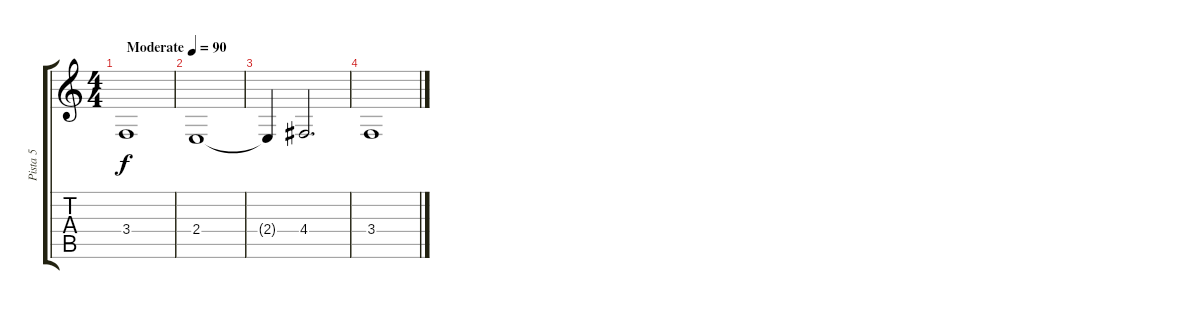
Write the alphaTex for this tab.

\track ("Pista 5" "Pista 5") {instrument seashore}
\staff {score tabs}
\tuning (E4 B3 G3 D3 A2 E2) {hide}
\ts (4 4)
\tempo (90 "Moderate")
\clef g2
\ks c
3.4.1{dy f instrument seashore} |
2.4.1 |
2.4{t}.4 4.4.2{d} |
3.4.1
